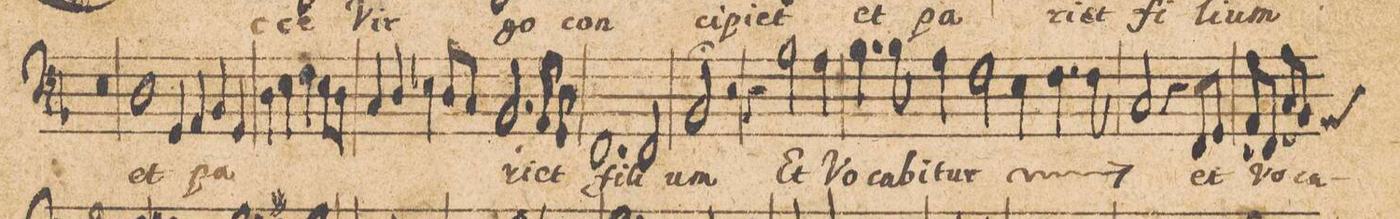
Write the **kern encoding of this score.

**kern	**text
*I"Bassus.	*
*clefF4	*
*k[b-]	*
*met(c|)	*
*M2/1	*
0r	.
=10-	=10-
1D	et
4GG/	pa-
4AA/	.
4BB-/	.
4GG/	.
=11-	=11-
4D\	.
4E\	.
4Fny\	.
8E\L	.
8D\J	.
4C/	.
4D/	.
4E-X\	.
8D/L	.
8C/J	.
=12-	=12-
2.BB-/	.
8AA/	-ri-
8GG/	-et
1.FF	fi-
=13-	=13-
2FF/	-li-
2BB-;/	-um
2r	.
=14-	=14-
4r	.
2B-\	Et
4A\	Vo-
4.B-\	-ca-
8B-\	-bi-
4A\	-tur
*	*ij
2F\	Et
=15-	=15-
4Eny\	Vo-
4.F\	-ca-
8F\	-bi-
2C/	-tur
*	*Xij
4r	.
8FF/L	et
8GG/J	.
=16-	=16-
(8AA/L	Vo-
8FF/J)	.
(8C/L	-ca-
*custos:AA	*
8BB-/J)	.
*-	*-
